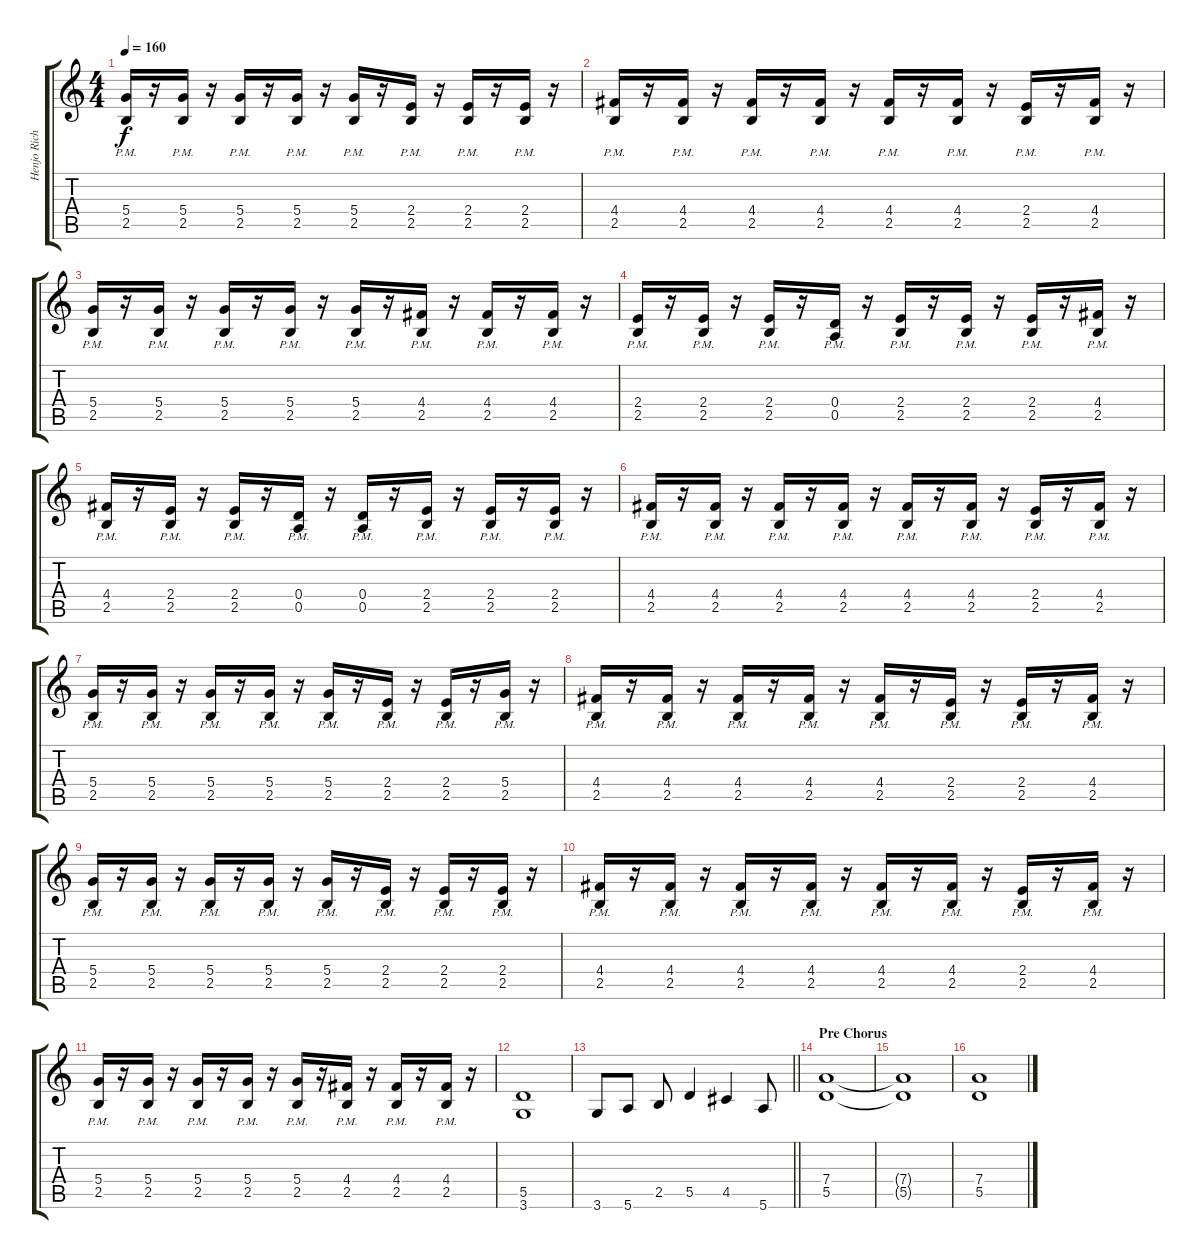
\track ("Henjo Richter" "Henjo Rich") {instrument distortionguitar}
\staff {score tabs}
\tuning (E4 B3 G3 D3 A2 E2) {hide}
\ts (4 4)
\tempo 160
\clef g2
\ks c
(5.4 2.5{pm}).16{dy f} r.16 (5.4 2.5{pm}).16 r.16 (5.4 2.5{pm}).16 r.16 (5.4 2.5{pm}).16 r.16 (5.4 2.5{pm}).16 r.16 (2.4 2.5{pm}).16 r.16 (2.4 2.5{pm}).16 r.16 (2.4 2.5{pm}).16 r.16 |
(4.4 2.5{pm}).16 r.16 (4.4 2.5{pm}).16 r.16 (4.4 2.5{pm}).16 r.16 (4.4 2.5{pm}).16 r.16 (4.4 2.5{pm}).16 r.16 (4.4 2.5{pm}).16 r.16 (2.4 2.5{pm}).16 r.16 (4.4 2.5{pm}).16 r.16 |
(5.4 2.5{pm}).16 r.16 (5.4 2.5{pm}).16 r.16 (5.4 2.5{pm}).16 r.16 (5.4 2.5{pm}).16 r.16 (5.4 2.5{pm}).16 r.16 (4.4 2.5{pm}).16 r.16 (4.4 2.5{pm}).16 r.16 (4.4 2.5{pm}).16 r.16 |
(2.4 2.5{pm}).16 r.16 (2.4 2.5{pm}).16 r.16 (2.4 2.5{pm}).16 r.16 (0.4 0.5{pm}).16 r.16 (2.4 2.5{pm}).16 r.16 (2.4 2.5{pm}).16 r.16 (2.4 2.5{pm}).16 r.16 (4.4 2.5{pm}).16 r.16 |
(4.4 2.5{pm}).16 r.16 (2.4 2.5{pm}).16 r.16 (2.4 2.5{pm}).16 r.16 (0.4 0.5{pm}).16 r.16 (0.4 0.5{pm}).16 r.16 (2.4 2.5{pm}).16 r.16 (2.4 2.5{pm}).16 r.16 (2.4 2.5{pm}).16 r.16 |
(4.4 2.5{pm}).16 r.16 (4.4 2.5{pm}).16 r.16 (4.4 2.5{pm}).16 r.16 (4.4 2.5{pm}).16 r.16 (4.4 2.5{pm}).16 r.16 (4.4 2.5{pm}).16 r.16 (2.4 2.5{pm}).16 r.16 (4.4 2.5{pm}).16 r.16 |
(5.4 2.5{pm}).16 r.16 (5.4 2.5{pm}).16 r.16 (5.4 2.5{pm}).16 r.16 (5.4 2.5{pm}).16 r.16 (5.4 2.5{pm}).16 r.16 (2.4 2.5{pm}).16 r.16 (2.4 2.5{pm}).16 r.16 (5.4 2.5{pm}).16 r.16 |
(4.4 2.5{pm}).16 r.16 (4.4 2.5{pm}).16 r.16 (4.4 2.5{pm}).16 r.16 (4.4 2.5{pm}).16 r.16 (4.4 2.5{pm}).16 r.16 (2.4 2.5{pm}).16 r.16 (2.4 2.5{pm}).16 r.16 (4.4 2.5{pm}).16 r.16 |
(5.4 2.5{pm}).16 r.16 (5.4 2.5{pm}).16 r.16 (5.4 2.5{pm}).16 r.16 (5.4 2.5{pm}).16 r.16 (5.4 2.5{pm}).16 r.16 (2.4 2.5{pm}).16 r.16 (2.4 2.5{pm}).16 r.16 (2.4 2.5{pm}).16 r.16 |
(4.4 2.5{pm}).16 r.16 (4.4 2.5{pm}).16 r.16 (4.4 2.5{pm}).16 r.16 (4.4 2.5{pm}).16 r.16 (4.4 2.5{pm}).16 r.16 (4.4 2.5{pm}).16 r.16 (2.4 2.5{pm}).16 r.16 (4.4 2.5{pm}).16 r.16 |
(5.4 2.5{pm}).16 r.16 (5.4 2.5{pm}).16 r.16 (5.4 2.5{pm}).16 r.16 (5.4 2.5{pm}).16 r.16 (5.4 2.5{pm}).16 r.16 (4.4 2.5{pm}).16 r.16 (4.4 2.5{pm}).16 r.16 (4.4 2.5{pm}).16 r.16 |
(5.5 3.6).1 |
\barLineRight lightlight
3.6.8 5.6.8 2.5.8 5.5.4 4.5.4 5.6.8 |
\section ("" "Pre Chorus")
(7.4 5.5).1 |
(7.4{t} 5.5{t}).1 |
(7.4 5.5).1
